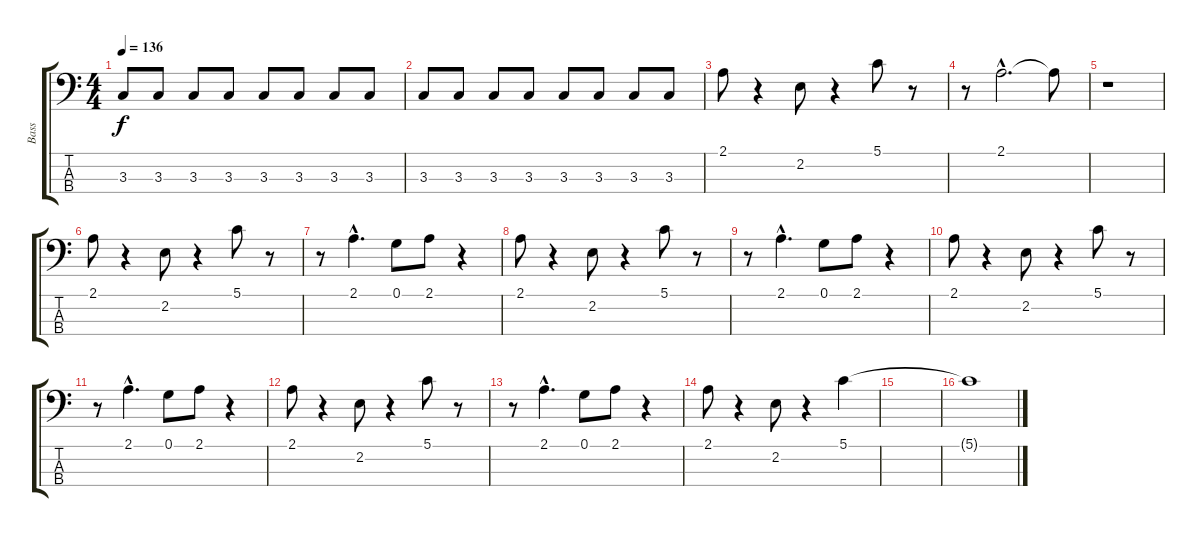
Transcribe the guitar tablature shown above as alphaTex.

\track ("Bass" "Bass") {instrument electricbassfinger}
\staff {score tabs}
\tuning (G2 D2 A1 E1) {hide}
\ts (4 4)
\tempo 136
\clef f4
\ks c
3.3.8{dy f} 3.3.8 3.3.8 3.3.8 3.3.8 3.3.8 3.3.8 3.3.8 |
3.3.8 3.3.8 3.3.8 3.3.8 3.3.8 3.3.8 3.3.8 3.3.8 |
2.1.8 r.4 2.2.8 r.4 5.1.8 r.8 |
r.8 2.1{hac}.2{d} 2.1{t}.8 |
r.1 |
2.1.8 r.4 2.2.8 r.4 5.1.8 r.8 |
r.8 2.1{hac}.4{d} 0.1.8 2.1.8 r.4 |
2.1.8 r.4 2.2.8 r.4 5.1.8 r.8 |
r.8 2.1{hac}.4{d} 0.1.8 2.1.8 r.4 |
2.1.8 r.4 2.2.8 r.4 5.1.8 r.8 |
r.8 2.1{hac}.4{d} 0.1.8 2.1.8 r.4 |
2.1.8 r.4 2.2.8 r.4 5.1.8 r.8 |
r.8 2.1{hac}.4{d} 0.1.8 2.1.8 r.4 |
2.1.8 r.4 2.2.8 r.4 5.1.4 |
|
5.1{t}.1
